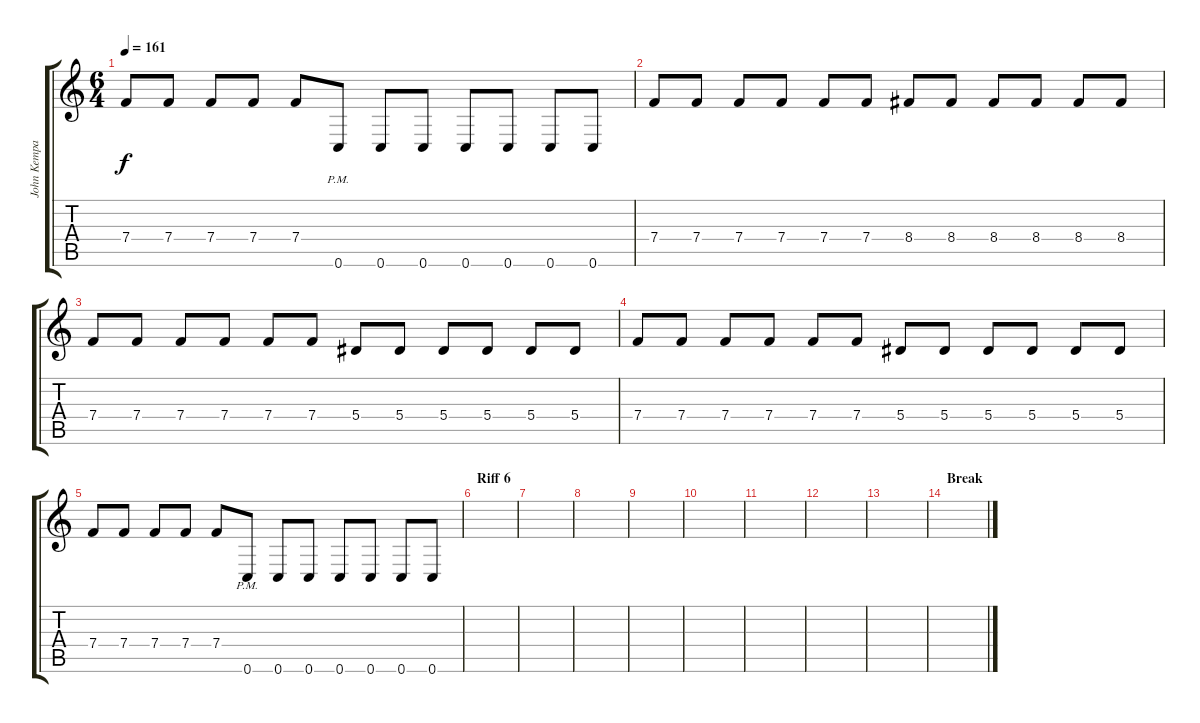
\track ("John Kempainen (Rhythm Guitar)" "John Kempa") {instrument distortionguitar}
\staff {score tabs}
\tuning (C4 G3 Eb3 Bb2 F2 C2) {hide}
\ts (6 4)
\tempo 161
\clef g2
\ks c
7.4.8{dy f} 7.4.8 7.4.8 7.4.8 7.4.8 0.6{pm}.8 0.6.8 0.6.8 0.6.8 0.6.8 0.6.8 0.6.8 |
7.4.8 7.4.8 7.4.8 7.4.8 7.4.8 7.4.8 8.4.8 8.4.8 8.4.8 8.4.8 8.4.8 8.4.8 |
7.4.8 7.4.8 7.4.8 7.4.8 7.4.8 7.4.8 5.4.8 5.4.8 5.4.8 5.4.8 5.4.8 5.4.8 |
7.4.8 7.4.8 7.4.8 7.4.8 7.4.8 7.4.8 5.4.8 5.4.8 5.4.8 5.4.8 5.4.8 5.4.8 |
7.4.8 7.4.8 7.4.8 7.4.8 7.4.8 0.6{pm}.8 0.6.8 0.6.8 0.6.8 0.6.8 0.6.8 0.6.8 |
\section ("" "Riff 6")
|
|
|
|
|
|
|
|
\section ("" "Break")
